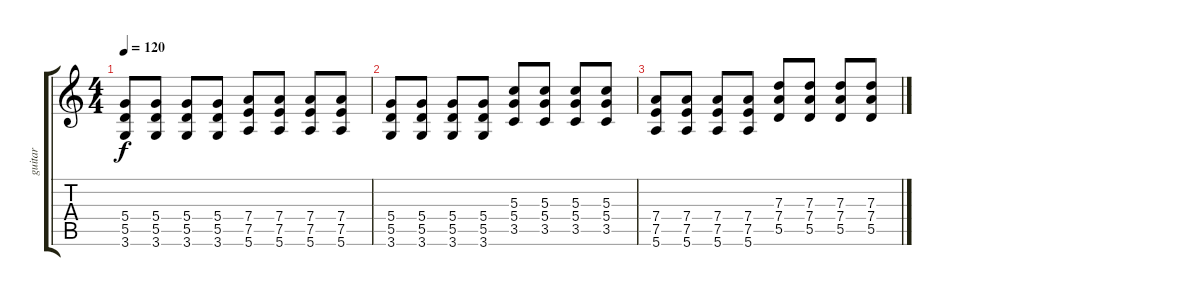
\track ("guitar" "guitar") {instrument overdrivenguitar}
\staff {score tabs}
\tuning (E4 B3 G3 D3 A2 E2) {hide}
\ts (4 4)
\tempo 120
\clef g2
\ks c
(5.4 5.5 3.6).8{dy f volume 8} (5.4 5.5 3.6).8 (5.4 5.5 3.6).8 (5.4 5.5 3.6).8 (7.4 7.5 5.6).8 (7.4 7.5 5.6).8 (7.4 7.5 5.6).8 (7.4 7.5 5.6).8 |
(5.4 5.5 3.6).8{volume 4} (5.4 5.5 3.6).8 (5.4 5.5 3.6).8 (5.4 5.5 3.6).8 (5.3 5.4 3.5).8 (5.3 5.4 3.5).8 (5.3 5.4 3.5).8 (5.3 5.4 3.5).8 |
(7.4 7.5 5.6).8{volume 0} (7.4 7.5 5.6).8 (7.4 7.5 5.6).8 (7.4 7.5 5.6).8 (7.3 7.4 5.5).8 (7.3 7.4 5.5).8 (7.3 7.4 5.5).8 (7.3 7.4 5.5).8
